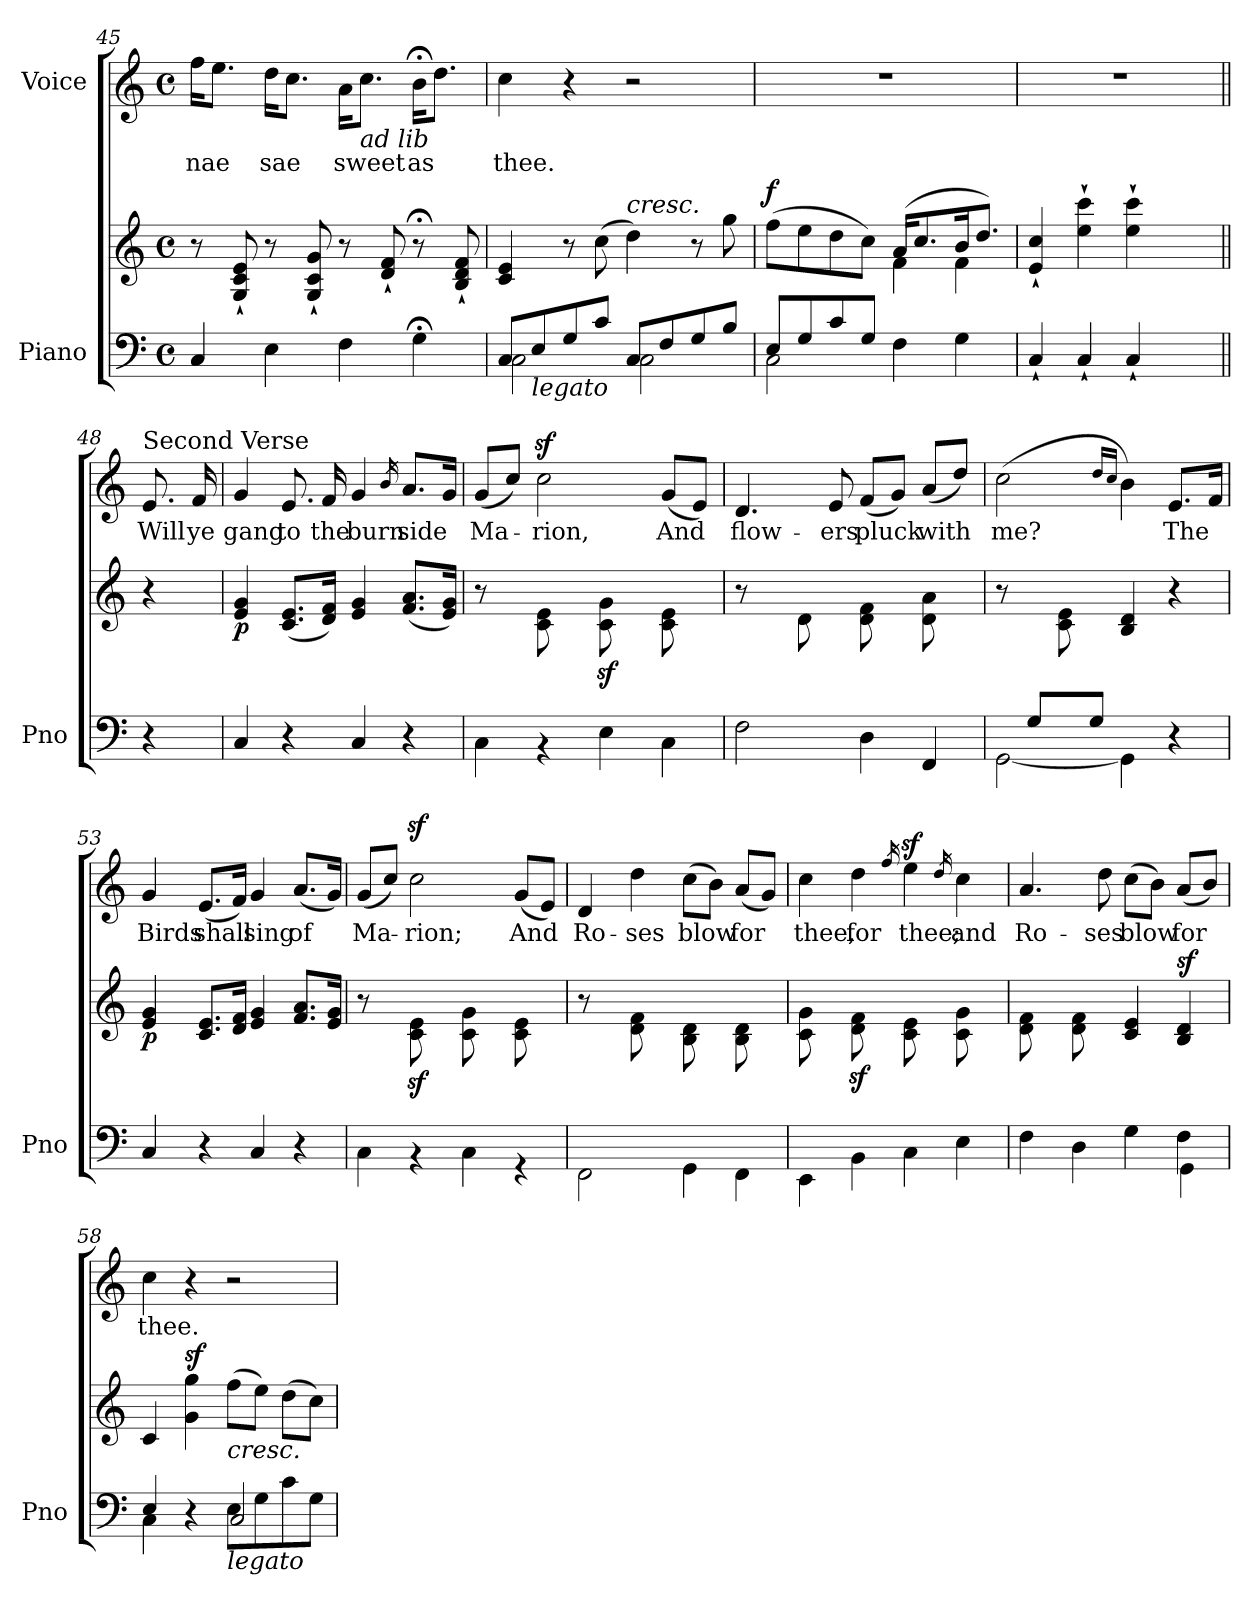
**kern	**kern	**dynam	**kern	**text
*part2	*part2	*part2	*part1	*part1
*staff3	*staff2	*staff2/3	*staff1	*staff1
*I"Piano	*	*	*I"Voice	*
*I'Pno	*	*	*	*
!!LO:LB:g=z
*clefF4	*clefG2	*	*clefG2	*
*k[]	*k[]	*	*k[]	*
*M4/4	*M4/4	*	*M4/4	*
*met(c)	*met(c)	*	*met(c)	*
=45	=45	=45	=45	=45
!	!	!	!	!LO:LY:b
4C/	8r	.	16ff\KL	nae
.	.	.	8.ee\J	.
.	8G/`> 8c/`> 8e/`>	.	.	.
!	!	!	!	!LO:LY:b
4E\	8r	.	16dd\KL	sae
.	.	.	8.cc\J	.
.	8G/`> 8c/`> 8g/`>	.	.	.
!	!	!	!	!LO:LY:b
4F\	8r	.	16a\KL	sweet
!	!	!	!LO:TX:b:i:t=ad lib	!
.	.	.	8.cc\J	.
.	8d/`> 8f/`>	.	.	.
!	!	!	!	!LO:LY:b
4G;<\	8r;<	.	16b;<\KL	as
.	.	.	8.dd\J	.
.	8B/`> 8d/`> 8f/`>	.	.	.
=46	=46	=46	=46	=46
*^	*	*	*	*
!	!	!	!	!	!LO:LY:b
8C/L	2C\	4c/ 4e/	.	4cc\	thee.
!LO:TX:b:i:t=legato	!	!	!	!	!
8E/	.	.	.	.	.
8G/	.	8r	.	4r	.
8c/J	.	(8cc\	.	.	.
!	!	!LO:TX:a:i:t=cresc.	!	!	!
8C/L	2C\	4dd\)	.	2r	.
8F/	.	.	.	.	.
8G/	.	8r	.	.	.
8B/J	.	8gg\	.	.	.
=47	=47	=47	=47	=47	=47
*	*	*^	*	*	*
!	!	!	!	!LO:DY:a	!	!
8E/L	2C\	(8ff\L	2ryy	f	1r	.
8G/	.	8ee\	.	.	.	.
8c/	.	8dd\	.	.	.	.
8G/J	.	8cc\J)	.	.	.	.
4F\	2ryy	(16a/KL	4f\	.	.	.
.	.	8.cc/	.	.	.	.
4G\	.	16b/K	4f\	.	.	.
.	.	8.dd/J)	.	.	.	.
*v	*v	*	*	*	*	*
*	*v	*v	*	*	*
=48	=48	=48	=48	=48
4C`/	4e/`> 4cc/`>	.	1r	.
4C`/	4ee\` 4ccc\`	.	.	.
4C`/	4ee\` 4ccc\`	.	.	.
4ryy	4ryy	.	.	.
!!LO:LB:g=z
=48X1||	=48X1||	=48X1||	=48X1||	=48X1||
!	!	!	!LO:TX:a:t=Second Verse	!
!	!	!	!	!LO:LY:b
4r	4r	.	8.e/	Will
!	!	!	!	!LO:LY:b
.	.	.	16f/	ye
=49	=49	=49	=49	=49
!	!	!LO:DY:b	!	!LO:LY:b
4C/	4e/ 4g/	p	4g/	gang
!	!	!	!	!LO:LY:b
4r	(8.c/ 8.e/L	.	8.e/	to
!	!	!	!	!LO:LY:b
.	16d/ 16f/Jk)	.	16f/	the
!	!	!	!	!LO:LY:b
4C/	4e/ 4g/	.	4g/	burn
.	.	.	16qb/	.
!	!	!	!	!LO:LY:b
4r	(8.f/ 8.a/L	.	8.a/L	side
.	16e/ 16g/Jk)	.	16g/Jk	.
=50	=50	=50	=50	=50
*^	*	*	*	*
!	!	!	!	!	!LO:LY:b
8ryy	4C\	8r	.	(<8g/L	Ma-
8G/L	.	8ryy	.	8cc/J)	.
!	!	!	!	!	!LO:LY:b
8ryy	4r	8c\ 8e\	.	2ccz>\	-rion,
8G/J	.	8ryy	.	.	.
8ryy	4E\	8c\z> 8g\z>L	.	.	.
8G/	.	8ryy	.	.	.
!	!	!	!	!	!LO:LY:b
8ryy	4C\	8c\ 8e\	.	(<8g/L	And
8G/J	.	8ryy	.	8e/J)	.
=51	=51	=51	=51	=51	=51
!	!	!	!	!	!LO:LY:b
8ryy	2F\	8r	.	4.d/	flow-
8A/L	.	8ryy	.	.	.
8ryy	.	8d\	.	.	.
!	!	!	!	!	!LO:LY:b
8A/J	.	8ryy	.	8e/	-ers
!	!	!	!	!	!LO:LY:b
8ryy	4D\	8d\ 8f\L	.	(<8f/L	pluck
8A/	.	8ryy	.	8g/J)	.
!	!	!	!	!	!LO:LY:b
8ryy	4FF/	8d\ 8a\	.	(<8a/L	with
8A/J	.	8ryy	.	8dd/J)	.
=52	=52	=52	=52	=52	=52
!	!	!	!	!	!LO:LY:b
8ryy	[<2GG\	8r	.	(2cc\	me?
8G/L	.	8ryy	.	.	.
8ryy	.	8c\ 8e\	.	.	.
8G/J	.	8ryy	.	.	.
.	.	.	.	16qdd/LL	.
.	.	.	.	16qcc/JJ	.
2ryy	4GG\]	4B/ 4d/	.	4b\)	.
!	!	!	!	!	!LO:LY:b
.	4r	4r	.	8.e/L	The
.	.	.	.	16f/Jk	.
*v	*v	*	*	*	*
!!LO:LB:g=z
=53	=53	=53	=53	=53
!	!	!LO:DY:b	!	!LO:LY:b
4C/	4e/ 4g/	p	4g/	Birds
!	!	!	!	!LO:LY:b
4r	8.c/ 8.e/L	.	(8.e/L	shall
.	16d/ 16f/Jk	.	16f/Jk)	.
!	!	!	!	!LO:LY:b
4C/	4e/ 4g/	.	4g/	sing
!	!	!	!	!LO:LY:b
4r	8.f/ 8.a/L	.	(8.a/L	of
.	16e/ 16g/Jk	.	16g/Jk)	.
!!LO:LB:g=z
=54	=54	=54	=54	=54
*^	*	*	*	*
!	!	!	!	!	!LO:LY:b
8ryy	4C\	8r	.	(8g/L	Ma-
8G/L	.	8ryy	.	8cc/J)	.
!	!	!	!	!	!LO:LY:b
8ryy	4r	8c\z> 8e\z>	.	2ccz>\	-rion;
8G/J	.	8ryy	.	.	.
8ryy	4C\	8c\ 8g\L	.	.	.
8G/	.	8ryy	.	.	.
!	!	!	!	!	!LO:LY:b
8ryy	4r	8c\ 8e\	.	(<8g/L	And
8G/J	.	8ryy	.	8e/J)	.
=55	=55	=55	=55	=55	=55
!	!	!	!	!	!LO:LY:b
8ryy	2FF\	8r	.	4d/	Ro-
8A/L	.	8ryy	.	.	.
!	!	!	!	!	!LO:LY:b
8ryy	.	8d\ 8f\	.	4dd\	-ses
8A/J	.	8ryy	.	.	.
!	!	!	!	!	!LO:LY:b
8ryy	4GG\	8B\ 8d\L	.	(8cc\L	blow
8G/	.	8ryy	.	8b\J)	.
!	!	!	!	!	!LO:LY:b
8ryy	4FF\	8B\ 8d\	.	(8a/L	for
8G/J	.	8ryy	.	8g/J)	.
=56	=56	=56	=56	=56	=56
!	!	!	!	!	!LO:LY:b
8ryy	4EE\	8c\ 8g\L	.	4cc\	thee,
8G/	.	8ryy	.	.	.
!	!	!	!	!	!LO:LY:b
8ryy	4BB\	8d\z> 8f\z>	.	4dd\	for
8G/J	.	8ryy	.	.	.
.	.	.	.	16qff/	.
!	!	!	!	!	!LO:LY:b
8ryy	4C\	8c\ 8e\L	.	4eez>\	thee;
8G/	.	8ryy	.	.	.
.	.	.	.	16qdd/	.
!	!	!	!	!	!LO:LY:b
8ryy	4E\	8c\ 8g\	.	4cc\	and
8G/J	.	8ryy	.	.	.
=57	=57	=57	=57	=57	=57
*	*^	*^	*	*	*
!	!	!	!	!	!	!	!LO:LY:b
8ryy	2.ryy	4F\	8d\ 8f\L	2ryy	.	4.a/	Ro-
8A/	.	.	8ryy	.	.	.	.
8ryy	.	4D\	8d\ 8f\	.	.	.	.
!	!	!	!	!	!	!	!LO:LY:b
8A/J	.	.	8ryy	.	.	8dd\	-ses
!	!	!	!	!	!	!	!LO:LY:b
2ryy	.	4G\	4c/ 4e/	4ryy	.	(8cc\L	blow
.	.	.	.	.	.	8b\J)	.
!	!	!	!	!	!LO:DY:a	!	!LO:LY:b
.	4F\	4GG\	4B/ 4d/	4ryy	sf	(>8a/L	for
.	.	.	.	.	.	8b/J)	.
*	*v	*v	*	*	*	*	*
=58	=58	=58	=58	=58	=58	=58
!	!	!	!	!	!	!LO:LY:b
4E/	4C\	4c/	4ryy	.	4cc\	thee.
!	!	!	!	!LO:DY:a	!	!
4r	4ryy	4g\ 4gg\	4ryy	sf	4r	.
!	!	!LO:TX:b:i:t=cresc.	!	!	!	!
!LO:TX:b:i:t=legato	!	!	!	!	!	!
8E\L	2C/	(8ff\L	2ryy	.	2r	.
8G\	.	8ee\J)	.	.	.	.
8c\	.	(8dd\L	.	.	.	.
8G\J	.	8cc\J)	.	.	.	.
*v	*v	*	*	*	*	*
*	*v	*v	*	*	*
=	=	=	=	=
*-	*-	*-	*-	*-
